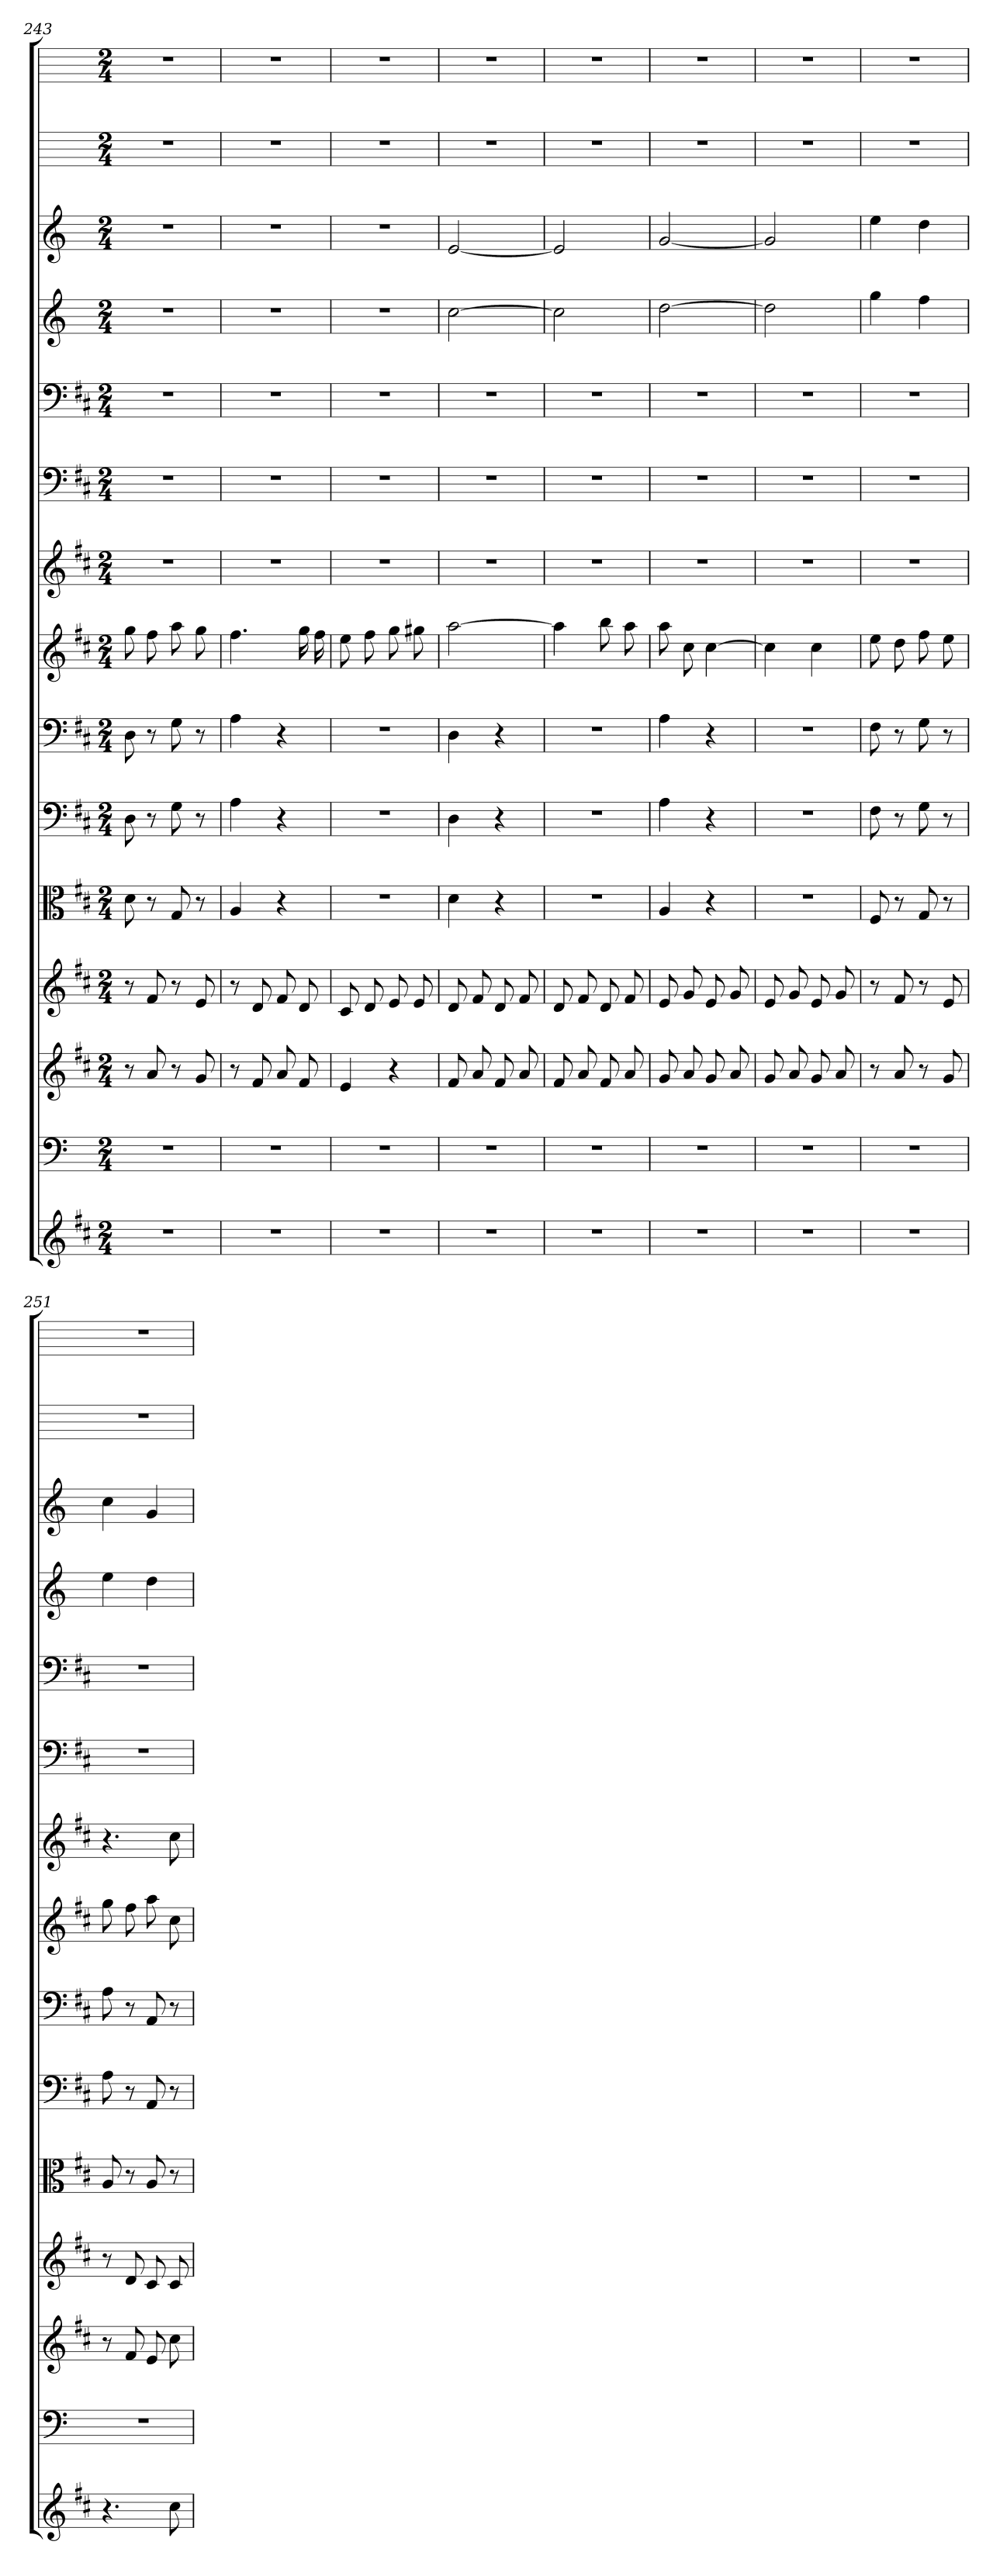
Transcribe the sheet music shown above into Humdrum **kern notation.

**kern	**kern	**kern	**kern	**kern	**kern	**kern	**kern	**kern	**kern	**kern	**kern	**kern	**kern	**kern
*part15	*part14	*part13	*part12	*part11	*part10	*part9	*part8	*part7	*part6	*part5	*part4	*part3	*part2	*part1
*staff15	*staff14	*staff13	*staff12	*staff11	*staff10	*staff9	*staff8	*staff7	*staff6	*staff5	*staff4	*staff3	*staff2	*staff1
*	*clefF4	*	*	*clefC3	*clefF4	*clefF4	*	*	*clefF4	*clefF4	*	*	*	*
*k[f#c#]	*k[]	*k[f#c#]	*k[f#c#]	*k[f#c#]	*k[f#c#]	*k[f#c#]	*k[f#c#]	*k[f#c#]	*k[f#c#]	*k[f#c#]	*k[]	*k[]	*k[]	*k[]
*M2/4	*M2/4	*M2/4	*M2/4	*M2/4	*M2/4	*M2/4	*M2/4	*M2/4	*M2/4	*M2/4	*M2/4	*M2/4	*M2/4	*M2/4
=243	=243	=243	=243	=243	=243	=243	=243	=243	=243	=243	=243	=243	=243	=243
2r	2r	8r	8r	8d	8D	8D	8gg	2r	2r	2r	2r	2r	2r	2r
.	.	8a	8f#	8r	8r	8r	8ff#	.	.	.	.	.	.	.
.	.	8r	8r	8G	8G	8G	8aa	.	.	.	.	.	.	.
.	.	8g	8e	8r	8r	8r	8gg	.	.	.	.	.	.	.
=244	=244	=244	=244	=244	=244	=244	=244	=244	=244	=244	=244	=244	=244	=244
2r	2r	8r	8r	4A	4A	4A	4.ff#	2r	2r	2r	2r	2r	2r	2r
.	.	8f#	8d	.	.	.	.	.	.	.	.	.	.	.
.	.	8a	8f#	4r	4r	4r	.	.	.	.	.	.	.	.
.	.	8f#	8d	.	.	.	16gg	.	.	.	.	.	.	.
.	.	.	.	.	.	.	16ff#	.	.	.	.	.	.	.
=245	=245	=245	=245	=245	=245	=245	=245	=245	=245	=245	=245	=245	=245	=245
2r	2r	4e	8c#	2r	2r	2r	8ee	2r	2r	2r	2r	2r	2r	2r
.	.	.	8d	.	.	.	8ff#	.	.	.	.	.	.	.
.	.	4r	8e	.	.	.	8gg	.	.	.	.	.	.	.
.	.	.	8e	.	.	.	8gg#X	.	.	.	.	.	.	.
=246	=246	=246	=246	=246	=246	=246	=246	=246	=246	=246	=246	=246	=246	=246
2r	2r	8f#	8d	4d	4D	4D	[2aa	2r	2r	2r	[2cc	[2e	2r	2r
.	.	8a	8f#	.	.	.	.	.	.	.	.	.	.	.
.	.	8f#	8d	4r	4r	4r	.	.	.	.	.	.	.	.
.	.	8a	8f#	.	.	.	.	.	.	.	.	.	.	.
=247	=247	=247	=247	=247	=247	=247	=247	=247	=247	=247	=247	=247	=247	=247
2r	2r	8f#	8d	2r	2r	2r	4aa]	2r	2r	2r	2cc]	2e]	2r	2r
.	.	8a	8f#	.	.	.	.	.	.	.	.	.	.	.
.	.	8f#	8d	.	.	.	8bb	.	.	.	.	.	.	.
.	.	8a	8f#	.	.	.	8aa	.	.	.	.	.	.	.
=248	=248	=248	=248	=248	=248	=248	=248	=248	=248	=248	=248	=248	=248	=248
2r	2r	8g	8e	4A	4A	4A	8aa	2r	2r	2r	[2dd	[2g	2r	2r
.	.	8a	8g	.	.	.	8cc#	.	.	.	.	.	.	.
.	.	8g	8e	4r	4r	4r	[4cc#	.	.	.	.	.	.	.
.	.	8a	8g	.	.	.	.	.	.	.	.	.	.	.
=249	=249	=249	=249	=249	=249	=249	=249	=249	=249	=249	=249	=249	=249	=249
2r	2r	8g	8e	2r	2r	2r	4cc#]	2r	2r	2r	2dd]	2g]	2r	2r
.	.	8a	8g	.	.	.	.	.	.	.	.	.	.	.
.	.	8g	8e	.	.	.	4cc#	.	.	.	.	.	.	.
.	.	8a	8g	.	.	.	.	.	.	.	.	.	.	.
=250	=250	=250	=250	=250	=250	=250	=250	=250	=250	=250	=250	=250	=250	=250
2r	2r	8r	8r	8F#	8F#	8F#	8ee	2r	2r	2r	4gg	4ee	2r	2r
.	.	8a	8f#	8r	8r	8r	8dd	.	.	.	.	.	.	.
.	.	8r	8r	8G	8G	8G	8ff#	.	.	.	4ff	4dd	.	.
.	.	8g	8e	8r	8r	8r	8ee	.	.	.	.	.	.	.
=251	=251	=251	=251	=251	=251	=251	=251	=251	=251	=251	=251	=251	=251	=251
4.r	2r	8r	8r	8A	8A	8A	8gg	4.r	2r	2r	4ee	4cc	2r	2r
.	.	8f#	8d	8r	8r	8r	8ff#	.	.	.	.	.	.	.
.	.	8e	8c#	8A	8AA	8AA	8aa	.	.	.	4dd	4g	.	.
8cc#	.	8cc#	8c#	8r	8r	8r	8cc#	8cc#	.	.	.	.	.	.
=	=	=	=	=	=	=	=	=	=	=	=	=	=	=
*-	*-	*-	*-	*-	*-	*-	*-	*-	*-	*-	*-	*-	*-	*-
